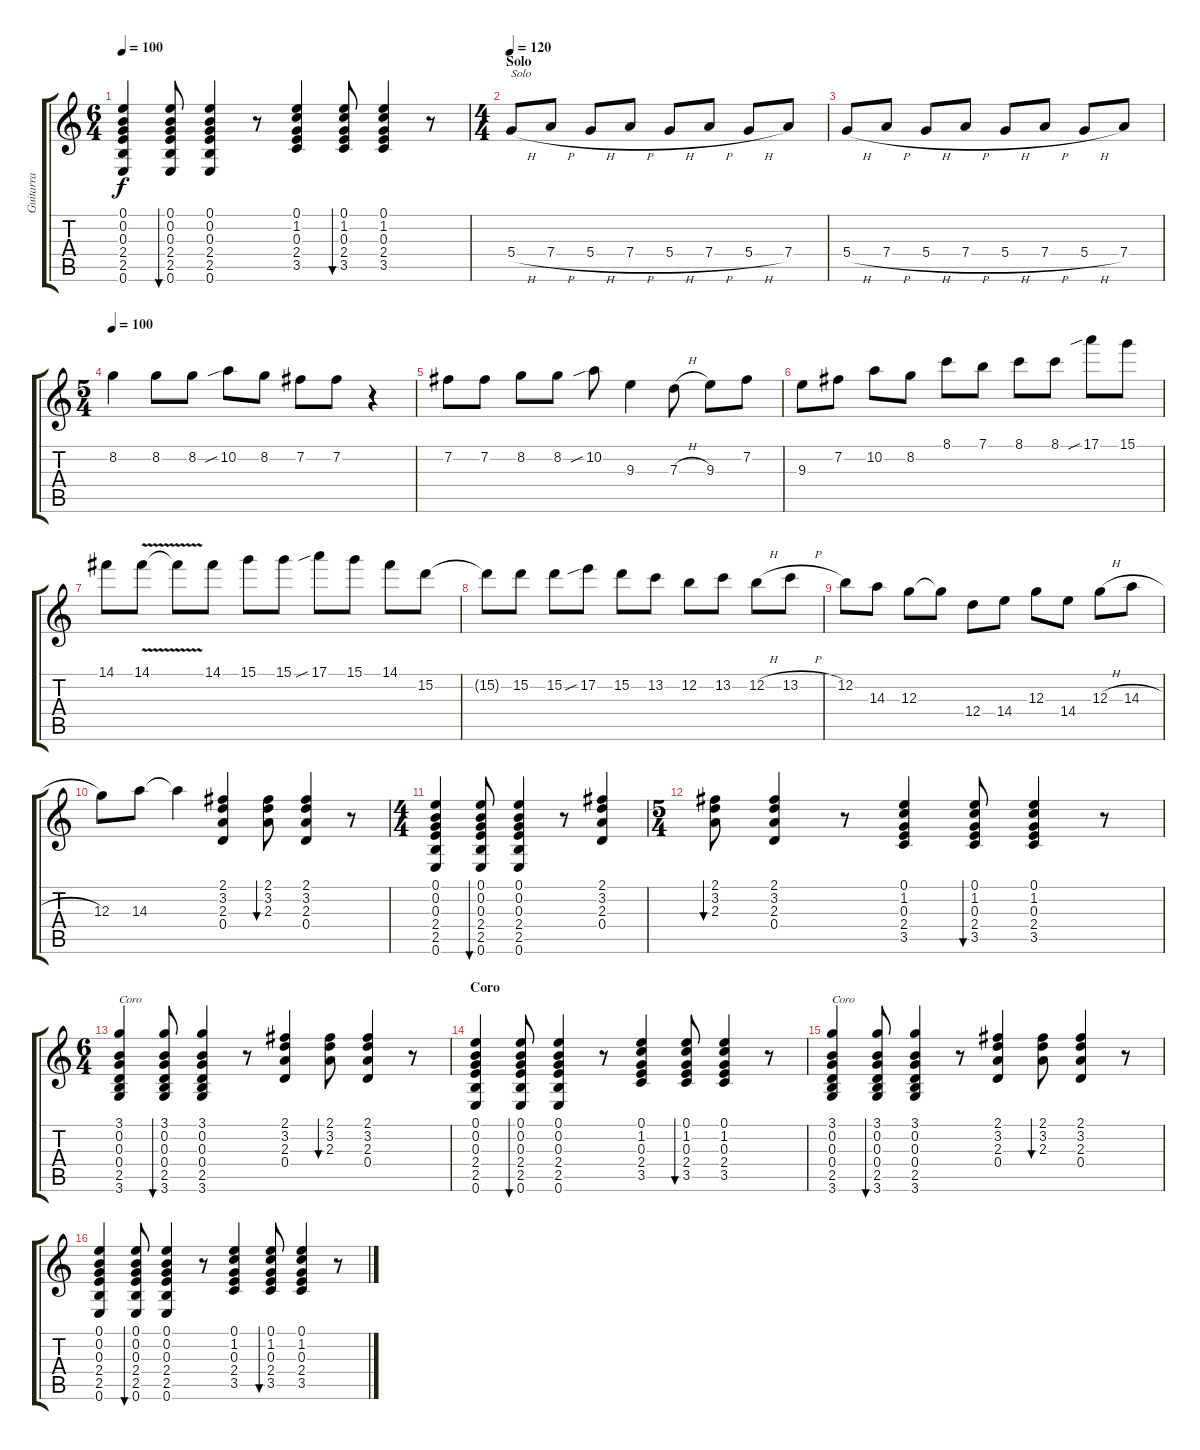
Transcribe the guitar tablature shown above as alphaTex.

\track ("Guitarra" "Guitarra") {instrument acousticguitarsteel}
\staff {score tabs}
\tuning (E4 B3 G3 D3 A2 E2) {hide}
\ts (6 4)
\tempo 100
\clef g2
\ks c
(0.1 0.2 0.3 2.4 2.5 0.6).4{dy f} (0.1 0.2 0.3 2.4 2.5 0.6).8{bu 60} (0.1 0.2 0.3 2.4 2.5 0.6).4 r.8 (0.1 1.2 0.3 2.4 3.5).4 (0.1 1.2 0.3 2.4 3.5).8{bu 60} (0.1 1.2 0.3 2.4 3.5).4 r.8 |
\ts (4 4)
\section ("" "Solo")
\tempo 120
5.4{h}.8{txt "Solo" instrument distortionguitar} 7.4{h}.8 5.4{h}.8 7.4{h}.8 5.4{h}.8 7.4{h}.8 5.4{h}.8 7.4.8 |
5.4{h}.8 7.4{h}.8 5.4{h}.8 7.4{h}.8 5.4{h}.8 7.4{h}.8 5.4{h}.8 7.4.8 |
\ts (5 4)
\tempo 100
8.2.4{instrument distortionguitar} 8.2.8 8.2.8 10.2{sib}.8 8.2.8 7.2.8 7.2.8 r.4 |
7.2.8 7.2.8 8.2.8 8.2.8 10.2{sib}.8 9.3.4 7.3{h}.8 9.3.8 7.2.8 |
9.3.8 7.2.8 10.2.8 8.2.8 8.1.8 7.1.8 8.1.8 8.1.8 17.1{sib}.8 15.1.8 |
14.1.8 14.1{v}.8 14.1{t}.8 14.1.8 15.1.8 15.1.8 17.1{sib}.8 15.1.8 14.1.8 15.2.8 |
15.2{t}.8 15.2.8 15.2.8 17.2{sib}.8 15.2.8 13.2.8 12.2.8 13.2.8 12.2{h}.8 13.2{h}.8 |
12.2.8 14.3.8 12.3.8 12.3{t}.8 12.4.8 14.4.8 12.3.8 14.4.8 12.3{h}.8 14.3{h}.8 |
12.3.8 14.3.8 14.3{t}.4 (2.1 3.2 2.3 0.4).4 (2.1 3.2 2.3).8{bu 60} (2.1 3.2 2.3 0.4).4 r.8 |
\ts (4 4)
(0.1 0.2 0.3 2.4 2.5 0.6).4 (0.1 0.2 0.3 2.4 2.5 0.6).8{bu 60} (0.1 0.2 0.3 2.4 2.5 0.6).4 r.8 (2.1 3.2 2.3 0.4).4 |
\ts (5 4)
(2.1 3.2 2.3).8{bu 60} (2.1 3.2 2.3 0.4).4 r.8 (0.1 1.2 0.3 2.4 3.5).4 (0.1 1.2 0.3 2.4 3.5).8{bu 60} (0.1 1.2 0.3 2.4 3.5).4 r.8 |
\ts (6 4)
(3.1 0.2 0.3 0.4 2.5 3.6).4{txt "Coro" instrument distortionguitar} (3.1 0.2 0.3 0.4 2.5 3.6).8{bu 60} (3.1 0.2 0.3 0.4 2.5 3.6).4 r.8 (2.1 3.2 2.3 0.4).4 (2.1 3.2 2.3).8{bu 60} (2.1 3.2 2.3 0.4).4 r.8 |
\section ("" "Coro")
(0.1 0.2 0.3 2.4 2.5 0.6).4 (0.1 0.2 0.3 2.4 2.5 0.6).8{bu 60} (0.1 0.2 0.3 2.4 2.5 0.6).4 r.8 (0.1 1.2 0.3 2.4 3.5).4 (0.1 1.2 0.3 2.4 3.5).8{bu 60} (0.1 1.2 0.3 2.4 3.5).4 r.8 |
(3.1 0.2 0.3 0.4 2.5 3.6).4{txt "Coro" instrument distortionguitar} (3.1 0.2 0.3 0.4 2.5 3.6).8{bu 60} (3.1 0.2 0.3 0.4 2.5 3.6).4 r.8 (2.1 3.2 2.3 0.4).4 (2.1 3.2 2.3).8{bu 60} (2.1 3.2 2.3 0.4).4 r.8 |
(0.1 0.2 0.3 2.4 2.5 0.6).4 (0.1 0.2 0.3 2.4 2.5 0.6).8{bu 60} (0.1 0.2 0.3 2.4 2.5 0.6).4 r.8 (0.1 1.2 0.3 2.4 3.5).4 (0.1 1.2 0.3 2.4 3.5).8{bu 60} (0.1 1.2 0.3 2.4 3.5).4 r.8
